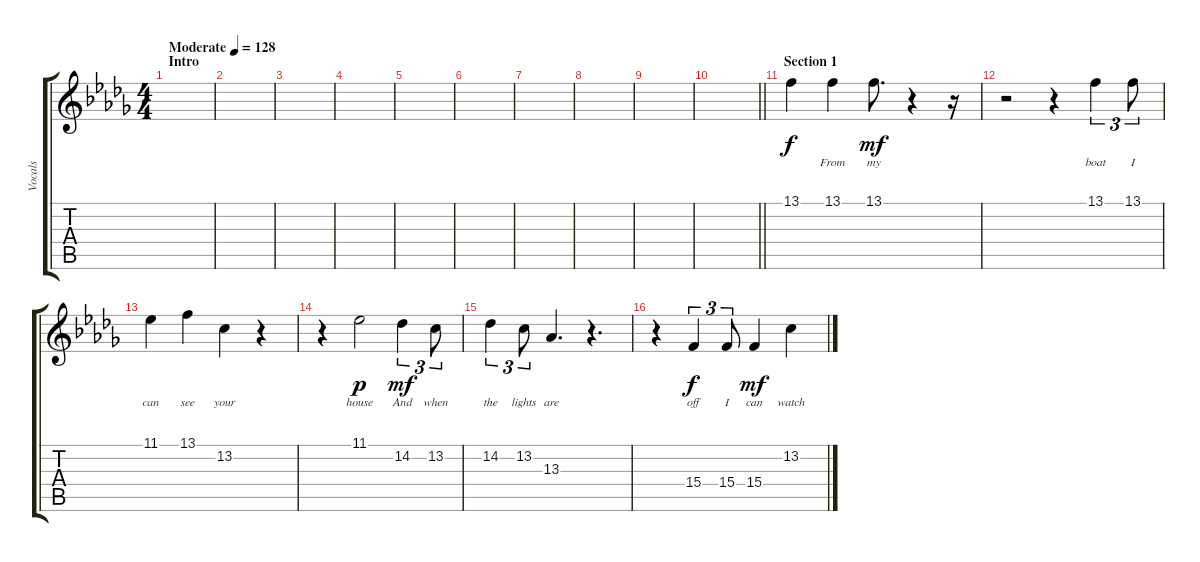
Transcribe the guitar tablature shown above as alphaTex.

\track ("Vocals" "Vocals") {instrument fx7echoes}
\staff {score tabs}
\tuning (E4 B3 G3 D3 A2 E2) {hide}
\ts (4 4)
\section ("" "Intro")
\tempo (128 "Moderate")
\clef g2
\ks db
|
|
|
|
|
|
|
|
|
\barLineRight lightlight
|
\section ("" "Section 1")
13.1.4{lyrics (0 "") lyrics (1 "") lyrics (2 "") lyrics (3 "") lyrics (4 "")} 13.1.4{lyrics (0 "From") lyrics (1 "") lyrics (2 "") lyrics (3 "") lyrics (4 "") dy f} 13.1.8{d lyrics (0 "my") lyrics (1 "") lyrics (2 "") lyrics (3 "") lyrics (4 "") dy mf} r.4 r.16 |
r.2 r.4 13.1.4{tu (3 2) lyrics (0 "boat") lyrics (1 "") lyrics (2 "") lyrics (3 "") lyrics (4 "")} 13.1.8{tu (3 2) lyrics (0 "I") lyrics (1 "") lyrics (2 "") lyrics (3 "") lyrics (4 "")} |
11.1.4{lyrics (0 "can") lyrics (1 "") lyrics (2 "") lyrics (3 "") lyrics (4 "")} 13.1.4{lyrics (0 "see") lyrics (1 "") lyrics (2 "") lyrics (3 "") lyrics (4 "")} 13.2.4{lyrics (0 "your") lyrics (1 "") lyrics (2 "") lyrics (3 "") lyrics (4 "")} r.4 |
r.4 11.1.2{lyrics (0 "house") lyrics (1 "") lyrics (2 "") lyrics (3 "") lyrics (4 "") dy p} 14.2.4{tu (3 2) lyrics (0 "And") lyrics (1 "") lyrics (2 "") lyrics (3 "") lyrics (4 "") dy mf} 13.2.8{tu (3 2) lyrics (0 "when") lyrics (1 "") lyrics (2 "") lyrics (3 "") lyrics (4 "")} |
14.2.4{tu (3 2) lyrics (0 "the") lyrics (1 "") lyrics (2 "") lyrics (3 "") lyrics (4 "")} 13.2.8{tu (3 2) lyrics (0 "lights") lyrics (1 "") lyrics (2 "") lyrics (3 "") lyrics (4 "")} 13.3.4{d lyrics (0 "are") lyrics (1 "") lyrics (2 "") lyrics (3 "") lyrics (4 "")} r.4{d} |
r.4 15.4.4{tu (3 2) lyrics (0 "off") lyrics (1 "") lyrics (2 "") lyrics (3 "") lyrics (4 "") dy f} 15.4.8{tu (3 2) lyrics (0 "I") lyrics (1 "") lyrics (2 "") lyrics (3 "") lyrics (4 "")} 15.4.4{lyrics (0 "can") lyrics (1 "") lyrics (2 "") lyrics (3 "") lyrics (4 "") dy mf} 13.2.4{lyrics (0 "watch") lyrics (1 "") lyrics (2 "") lyrics (3 "") lyrics (4 "")}
